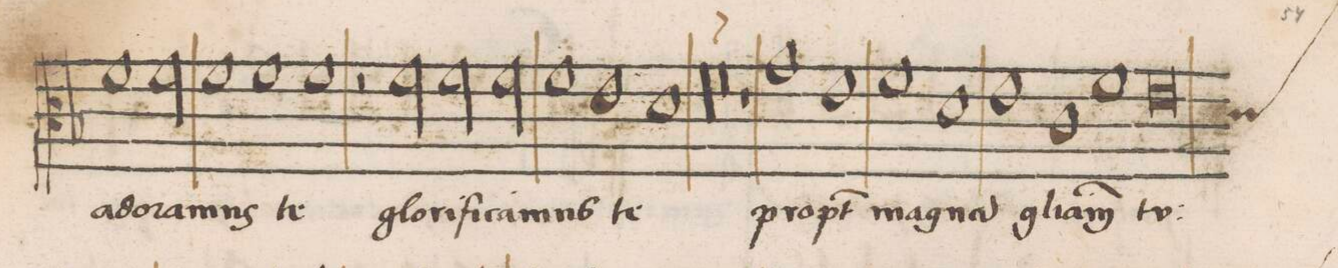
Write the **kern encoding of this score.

**kern	**text
*I"CANTVS	*
*clefC3	*
*k[b-]	*
*met(C|)	*
*M2/1	*
2r	.
1f\	a-
*2\right	*
2f\	-do-
=19-	=19-
1f\	-ra-
1f\	-mus
=20-	=20-
1f\	te
2r	.
2f\	glo-
=21-	=21-
2f\	-ri-
2f\	-fi-
1f\	-ca-
=22-	=22-
1e\	-mus
1d\	te
=23-	=23-
00r	.
=24-	=24-
=25-	=25-
0r	.
=26-	=26-
1r	.
1g\	prop-
=27-	=27-
1e\	-t(er)
1f\	ma-
=28-	=28-
1d\	-gna(m)
1e\	gl(o-
=29-	=29-
1c\	-r)i-
1f\	-am
=30-	=30-
*custos:d	*
0e\	tu-
=31-	=31-
*-	*-
